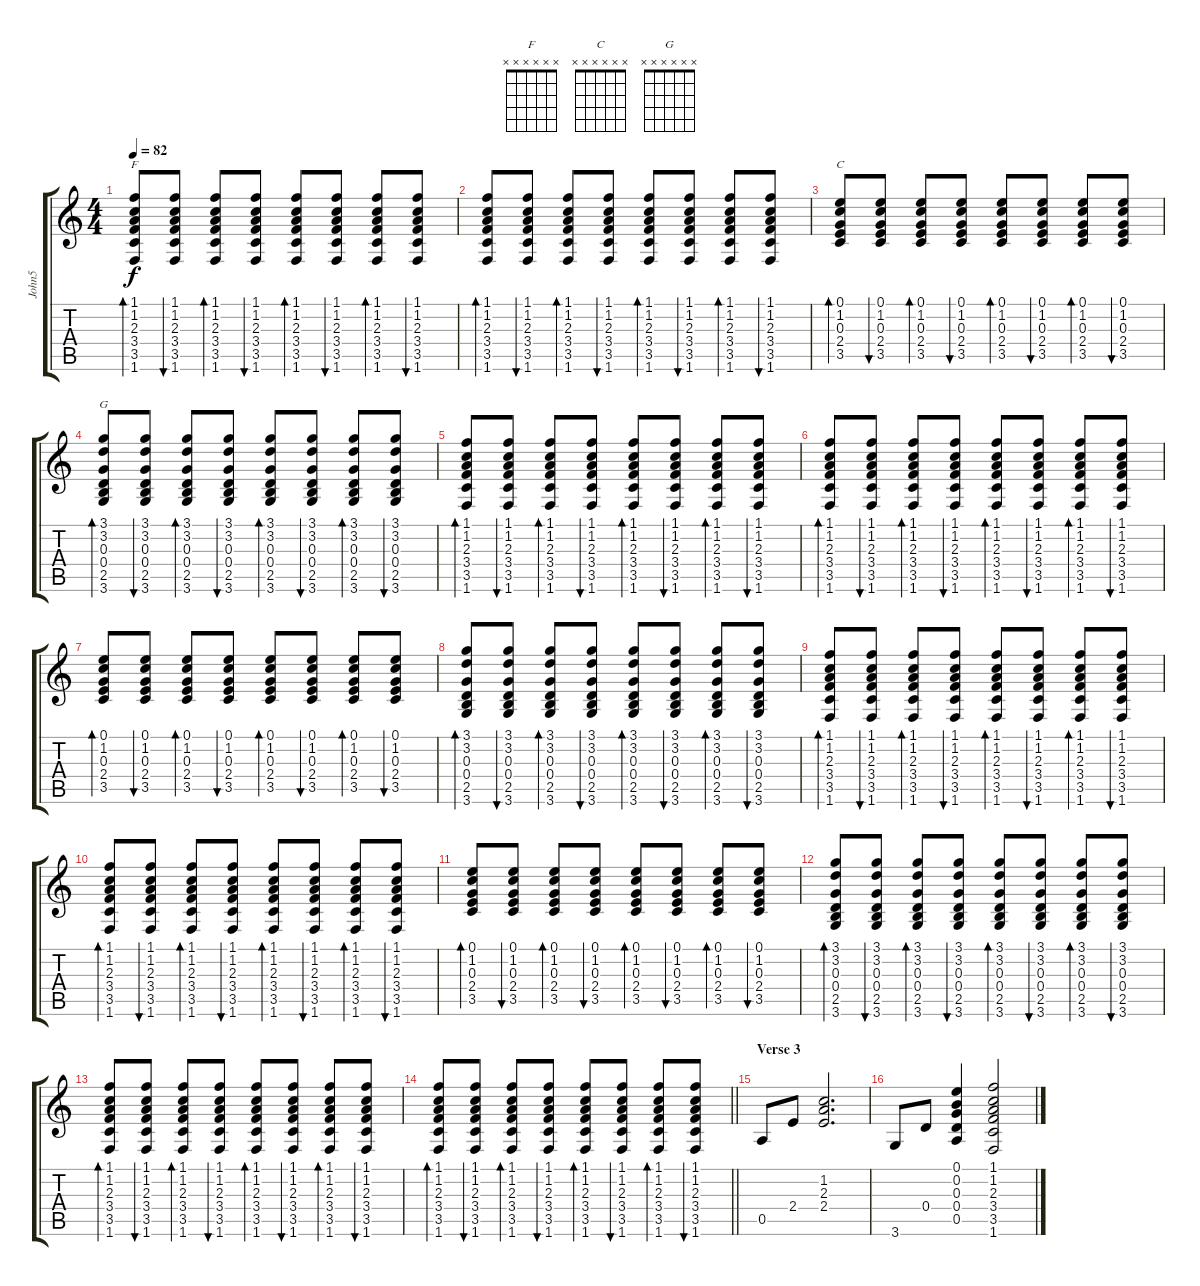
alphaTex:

\track ("John5" "John5") {instrument acousticguitarsteel}
\staff {score tabs}
\tuning (E4 B3 G3 D3 A2 E2) {hide}
\chord ("F" x x x x x x)
\chord ("C" x x x x x x)
\chord ("G" x x x x x x)
\ts (4 4)
\tempo 82
\clef g2
\ks c
(1.1 1.2 2.3 3.4 3.5 1.6).8{bd 60 ch "F" dy f} (1.1 1.2 2.3 3.4 3.5 1.6).8{bu 60} (1.1 1.2 2.3 3.4 3.5 1.6).8{bd 60} (1.1 1.2 2.3 3.4 3.5 1.6).8{bu 60} (1.1 1.2 2.3 3.4 3.5 1.6).8{bd 60} (1.1 1.2 2.3 3.4 3.5 1.6).8{bu 60} (1.1 1.2 2.3 3.4 3.5 1.6).8{bd 60} (1.1 1.2 2.3 3.4 3.5 1.6).8{bu 60} |
(1.1 1.2 2.3 3.4 3.5 1.6).8{bd 60} (1.1 1.2 2.3 3.4 3.5 1.6).8{bu 60} (1.1 1.2 2.3 3.4 3.5 1.6).8{bd 60} (1.1 1.2 2.3 3.4 3.5 1.6).8{bu 60} (1.1 1.2 2.3 3.4 3.5 1.6).8{bd 60} (1.1 1.2 2.3 3.4 3.5 1.6).8{bu 60} (1.1 1.2 2.3 3.4 3.5 1.6).8{bd 60} (1.1 1.2 2.3 3.4 3.5 1.6).8{bu 60} |
(0.1 1.2 0.3 2.4 3.5).8{bd 60 ch "C"} (0.1 1.2 0.3 2.4 3.5).8{bu 60} (0.1 1.2 0.3 2.4 3.5).8{bd 60} (0.1 1.2 0.3 2.4 3.5).8{bu 60} (0.1 1.2 0.3 2.4 3.5).8{bd 60} (0.1 1.2 0.3 2.4 3.5).8{bu 60} (0.1 1.2 0.3 2.4 3.5).8{bd 60} (0.1 1.2 0.3 2.4 3.5).8{bu 60} |
(3.1 3.2 0.3 0.4 2.5 3.6).8{bd 60 ch "G"} (3.1 3.2 0.3 0.4 2.5 3.6).8{bu 60} (3.1 3.2 0.3 0.4 2.5 3.6).8{bd 60} (3.1 3.2 0.3 0.4 2.5 3.6).8{bu 60} (3.1 3.2 0.3 0.4 2.5 3.6).8{bd 60} (3.1 3.2 0.3 0.4 2.5 3.6).8{bu 60} (3.1 3.2 0.3 0.4 2.5 3.6).8{bd 60} (3.1 3.2 0.3 0.4 2.5 3.6).8{bu 60} |
(1.1 1.2 2.3 3.4 3.5 1.6).8{bd 60} (1.1 1.2 2.3 3.4 3.5 1.6).8{bu 60} (1.1 1.2 2.3 3.4 3.5 1.6).8{bd 60} (1.1 1.2 2.3 3.4 3.5 1.6).8{bu 60} (1.1 1.2 2.3 3.4 3.5 1.6).8{bd 60} (1.1 1.2 2.3 3.4 3.5 1.6).8{bu 60} (1.1 1.2 2.3 3.4 3.5 1.6).8{bd 60} (1.1 1.2 2.3 3.4 3.5 1.6).8{bu 60} |
(1.1 1.2 2.3 3.4 3.5 1.6).8{bd 60} (1.1 1.2 2.3 3.4 3.5 1.6).8{bu 60} (1.1 1.2 2.3 3.4 3.5 1.6).8{bd 60} (1.1 1.2 2.3 3.4 3.5 1.6).8{bu 60} (1.1 1.2 2.3 3.4 3.5 1.6).8{bd 60} (1.1 1.2 2.3 3.4 3.5 1.6).8{bu 60} (1.1 1.2 2.3 3.4 3.5 1.6).8{bd 60} (1.1 1.2 2.3 3.4 3.5 1.6).8{bu 60} |
(0.1 1.2 0.3 2.4 3.5).8{bd 60} (0.1 1.2 0.3 2.4 3.5).8{bu 60} (0.1 1.2 0.3 2.4 3.5).8{bd 60} (0.1 1.2 0.3 2.4 3.5).8{bu 60} (0.1 1.2 0.3 2.4 3.5).8{bd 60} (0.1 1.2 0.3 2.4 3.5).8{bu 60} (0.1 1.2 0.3 2.4 3.5).8{bd 60} (0.1 1.2 0.3 2.4 3.5).8{bu 60} |
(3.1 3.2 0.3 0.4 2.5 3.6).8{bd 60} (3.1 3.2 0.3 0.4 2.5 3.6).8{bu 60} (3.1 3.2 0.3 0.4 2.5 3.6).8{bd 60} (3.1 3.2 0.3 0.4 2.5 3.6).8{bu 60} (3.1 3.2 0.3 0.4 2.5 3.6).8{bd 60} (3.1 3.2 0.3 0.4 2.5 3.6).8{bu 60} (3.1 3.2 0.3 0.4 2.5 3.6).8{bd 60} (3.1 3.2 0.3 0.4 2.5 3.6).8{bu 60} |
(1.1 1.2 2.3 3.4 3.5 1.6).8{bd 60} (1.1 1.2 2.3 3.4 3.5 1.6).8{bu 60} (1.1 1.2 2.3 3.4 3.5 1.6).8{bd 60} (1.1 1.2 2.3 3.4 3.5 1.6).8{bu 60} (1.1 1.2 2.3 3.4 3.5 1.6).8{bd 60} (1.1 1.2 2.3 3.4 3.5 1.6).8{bu 60} (1.1 1.2 2.3 3.4 3.5 1.6).8{bd 60} (1.1 1.2 2.3 3.4 3.5 1.6).8{bu 60} |
(1.1 1.2 2.3 3.4 3.5 1.6).8{bd 60} (1.1 1.2 2.3 3.4 3.5 1.6).8{bu 60} (1.1 1.2 2.3 3.4 3.5 1.6).8{bd 60} (1.1 1.2 2.3 3.4 3.5 1.6).8{bu 60} (1.1 1.2 2.3 3.4 3.5 1.6).8{bd 60} (1.1 1.2 2.3 3.4 3.5 1.6).8{bu 60} (1.1 1.2 2.3 3.4 3.5 1.6).8{bd 60} (1.1 1.2 2.3 3.4 3.5 1.6).8{bu 60} |
(0.1 1.2 0.3 2.4 3.5).8{bd 60} (0.1 1.2 0.3 2.4 3.5).8{bu 60} (0.1 1.2 0.3 2.4 3.5).8{bd 60} (0.1 1.2 0.3 2.4 3.5).8{bu 60} (0.1 1.2 0.3 2.4 3.5).8{bd 60} (0.1 1.2 0.3 2.4 3.5).8{bu 60} (0.1 1.2 0.3 2.4 3.5).8{bd 60} (0.1 1.2 0.3 2.4 3.5).8{bu 60} |
(3.1 3.2 0.3 0.4 2.5 3.6).8{bd 60} (3.1 3.2 0.3 0.4 2.5 3.6).8{bu 60} (3.1 3.2 0.3 0.4 2.5 3.6).8{bd 60} (3.1 3.2 0.3 0.4 2.5 3.6).8{bu 60} (3.1 3.2 0.3 0.4 2.5 3.6).8{bd 60} (3.1 3.2 0.3 0.4 2.5 3.6).8{bu 60} (3.1 3.2 0.3 0.4 2.5 3.6).8{bd 60} (3.1 3.2 0.3 0.4 2.5 3.6).8{bu 60} |
(1.1 1.2 2.3 3.4 3.5 1.6).8{bd 60} (1.1 1.2 2.3 3.4 3.5 1.6).8{bu 60} (1.1 1.2 2.3 3.4 3.5 1.6).8{bd 60} (1.1 1.2 2.3 3.4 3.5 1.6).8{bu 60} (1.1 1.2 2.3 3.4 3.5 1.6).8{bd 60} (1.1 1.2 2.3 3.4 3.5 1.6).8{bu 60} (1.1 1.2 2.3 3.4 3.5 1.6).8{bd 60} (1.1 1.2 2.3 3.4 3.5 1.6).8{bu 60} |
\barLineRight lightlight
(1.1 1.2 2.3 3.4 3.5 1.6).8{bd 60} (1.1 1.2 2.3 3.4 3.5 1.6).8{bu 60} (1.1 1.2 2.3 3.4 3.5 1.6).8{bd 60} (1.1 1.2 2.3 3.4 3.5 1.6).8{bu 60} (1.1 1.2 2.3 3.4 3.5 1.6).8{bd 60} (1.1 1.2 2.3 3.4 3.5 1.6).8{bu 60} (1.1 1.2 2.3 3.4 3.5 1.6).8{bd 60} (1.1 1.2 2.3 3.4 3.5 1.6).8{bu 60} |
\section ("" "Verse 3")
0.5.8{volume 14} 2.4.8 (1.2 2.3 2.4).2{d} |
3.6.8 0.4.8 (0.1 0.2 0.3 0.4 0.5).4 (1.1 1.2 2.3 3.4 3.5 1.6).2
